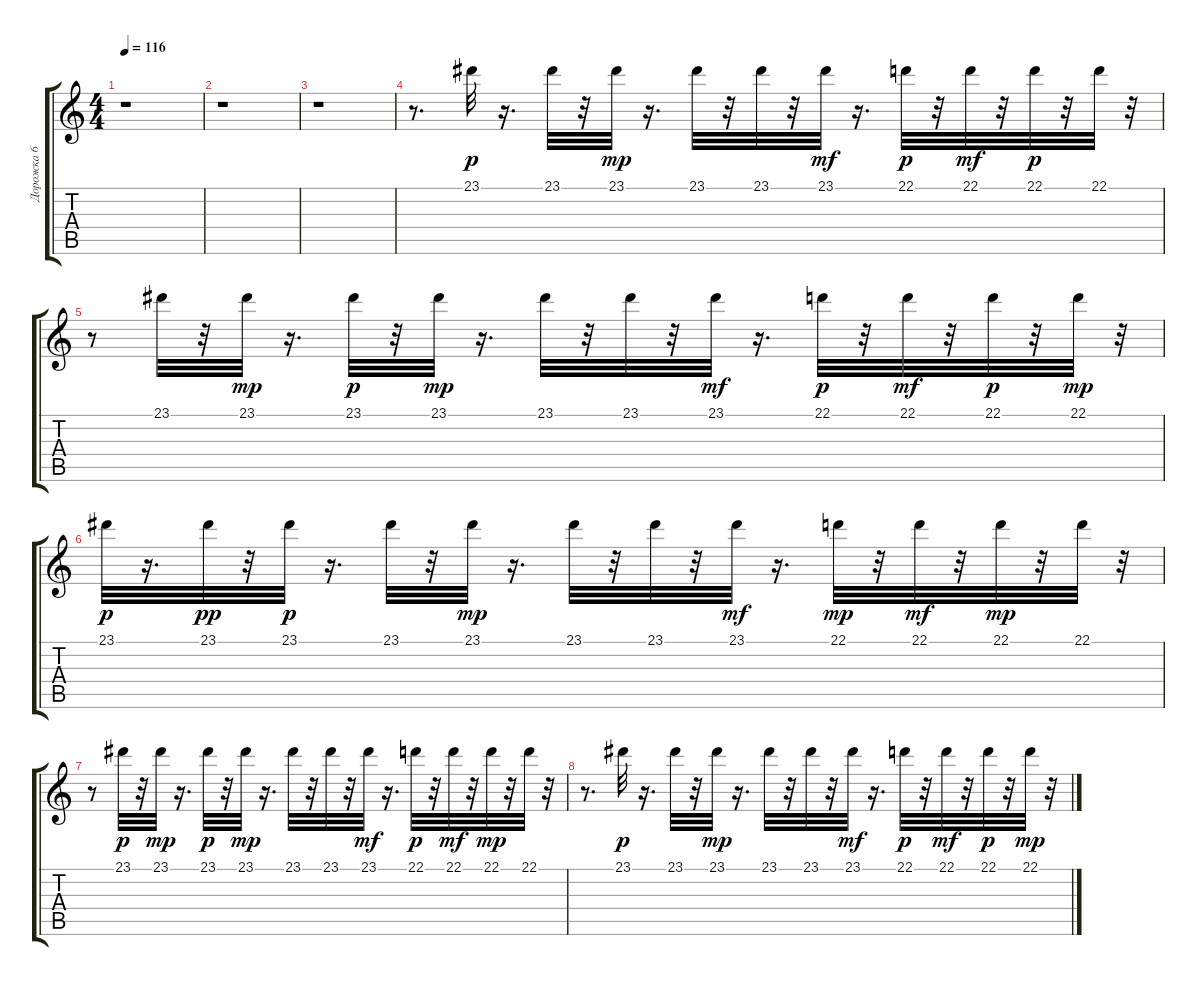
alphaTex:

\track ("Дорожка 6" "Дорожка 6") {instrument guitarfretnoise}
\staff {score tabs}
\tuning (E4 B3 G3 D3 A2 E2) {hide}
\ts (4 4)
\tempo 116
\clef g2
\ks c
r.1{dy p} |
r.1 |
r.1 |
r.8{d} 23.1.32 r.16{d} 23.1.32 r.32 23.1.32{dy mp} r.16{d} 23.1.32 r.32 23.1.32 r.32 23.1.32{dy mf} r.16{d} 22.1.32{dy p} r.32 22.1.32{dy mf} r.32 22.1.32{dy p} r.32 22.1.32 r.32 |
r.8 23.1.32 r.32 23.1.32{dy mp} r.16{d} 23.1.32{dy p} r.32 23.1.32{dy mp} r.16{d} 23.1.32 r.32 23.1.32 r.32 23.1.32{dy mf} r.16{d} 22.1.32{dy p} r.32 22.1.32{dy mf} r.32 22.1.32{dy p} r.32 22.1.32{dy mp} r.32 |
23.1.32{dy p} r.16{d} 23.1.32{dy pp} r.32 23.1.32{dy p} r.16{d} 23.1.32 r.32 23.1.32{dy mp} r.16{d} 23.1.32 r.32 23.1.32 r.32 23.1.32{dy mf} r.16{d} 22.1.32{dy mp} r.32 22.1.32{dy mf} r.32 22.1.32{dy mp} r.32 22.1.32 r.32 |
r.8 23.1.32{dy p} r.32 23.1.32{dy mp} r.16{d} 23.1.32{dy p} r.32 23.1.32{dy mp} r.16{d} 23.1.32 r.32 23.1.32 r.32 23.1.32{dy mf} r.16{d} 22.1.32{dy p} r.32 22.1.32{dy mf} r.32 22.1.32{dy mp} r.32 22.1.32 r.32 |
r.8{d} 23.1.32{dy p} r.16{d} 23.1.32 r.32 23.1.32{dy mp} r.16{d} 23.1.32 r.32 23.1.32 r.32 23.1.32{dy mf} r.16{d} 22.1.32{dy p} r.32 22.1.32{dy mf} r.32 22.1.32{dy p} r.32 22.1.32{dy mp} r.32
